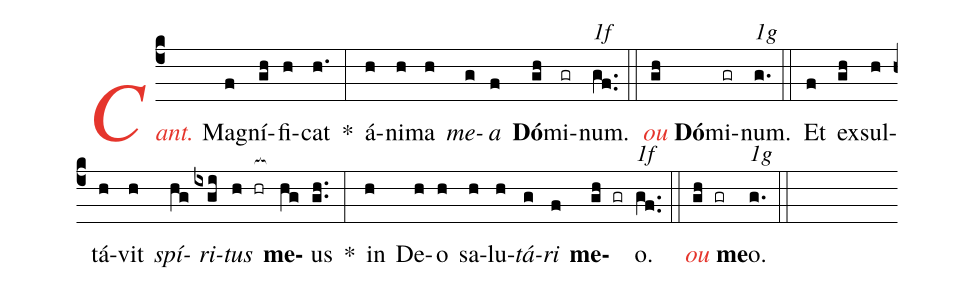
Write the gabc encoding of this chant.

%%
(c4) <c><i>Cant.</i></c> M{a}(f)gní(gh)fi(h)cat(h.) *(:) á(h)ni(h)ma(h) <i>me</i>(g)<i>a</i>(f) <b>Dó</b>(gh)mi(gr)<alt>1f</alt>num.(gf..) (::)
<c><i>ou</i></c> <b>Dó</b>(gh)mi(gr)<alt>1g</alt>num.(g.) (::)
Et(f) ex(gh)sul(h)tá(h)vit(h) <i>spí</i>(hg)<i>ri</i>(ixgi)<i>tus</i>(h hr[ocb:1{]) <b>me</b>(hg[ocb:0}])us(gh..) *(:) in(h) De(h)o(h) sa(h)lu(h)<i>tá</i>(g)<i>ri</i>(f) <b>me</b>(gh gr)<alt>1f</alt>o.(gf..) (::)
<c><i>ou</i></c> <b>me</b>(gh gr)<alt>1g</alt>o.(g.) (::)
